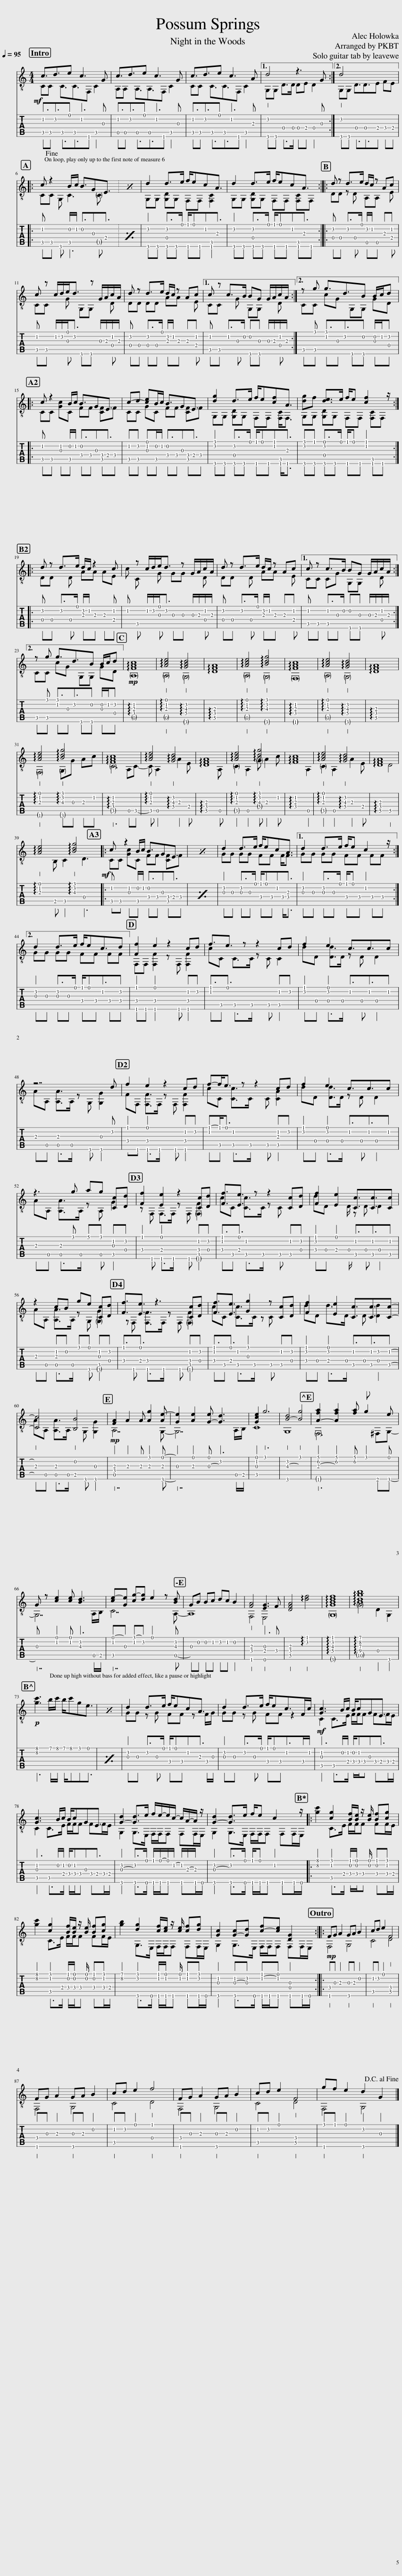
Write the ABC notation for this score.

X:1
%%score { ( 1 2 ) | ( 3 4 ) }
L:1/8
Q:1/4=95
M:4/4
I:linebreak $
K:C
V:1 treble-8
V:2 treble-8
V:3 tab stafflines=6 strings="E2,A2,D3,G3,B3,E4 "
V:4 tab stafflines=6 strings="E2,A2,D3,G3,B3,E4 "
V:1
!mf! c3/2d3/2e c3 G | c3/2d3/2e c3 G | c3/2d3/2e c3 A |1 d4 z3 G :|2 d4 x4 |:$ %5
 c z2 B/c/ B3/2GE3/2!fine! | x8 | d2 d>e f/ecA3/2 | d2 d>e f/ecA3/2 :: d z d>e d/c/ z Ac |$ %10
 c z c/d/e<d z G/A/c/A/ | d z d>e d/c/ z Ac |1 c z c>B BG G/A/c/A/ :|2 z g g3/2d3/2B B/c/d |:$ c z2 B/c/ B3/2GE3/2 | %15
 c-d [ce]B/c/ B3/2GE3/2 | [dg]2 d>e f/e[cf]A3/2 | [dg]f [de]>e f/e [cf]2 z/ ::$ d z d>e d/c/ z2 c | c z c/d/e<d z G/A/c/A/ | %20
 d z d>e d/c/ z Ac |1 c z c>B BG G/A/c/A/ :|2$ z g g3/2d3/2B B/c/d ||!mp! !arpeggio![FAc]8 | !arpeggio![Ace]4 !arpeggio![GBd]4 | %25
 !arpeggio![DFA]8 | !arpeggio![Ace]4 !arpeggio![Bdg]4 | !arpeggio![FAc]8 | !arpeggio![Ace]4 !arpeggio![GBd]4 | !arpeggio![DFA]8 |$ %30
 !arpeggio![Ace]4 !arpeggio![Bdg]4 | !arpeggio![FAc]8 | !arpeggio![Ace]4 !arpeggio![GBd]4 | !arpeggio![DFA]8 | !arpeggio![Ace]4 !arpeggio![Bdg]4 | %35
 !arpeggio![FAc]8 | !arpeggio![Ace]4 !arpeggio![GBd]4 | !arpeggio![DFA]8 |$ !arpeggio![Ace]4 !arpeggio![Bdg]4 |:!mf! c z2 B/c/ B3/2GE3/2 | %40
 x8 | d2 d>e f/ecA3/2 |1 d2 d>e f/e c2 z/ :|2$ d2 d>e f/ec3/2d || [Ff]2 e2 z2 cd | %45
 f3/2e3/2 z z2 cd | f2 e2 c3/2c3/2c |$ z7 d | f2 e2 z2 cd | f-f<e z z2 cd | %50
 f2 e2 c3/2c3/2c |$ z3 g ag [Cc][Dd] | [Ff]2 [Ee]2 z2 [Cc][Dd] | [Ff]3/2[Ee]3/2 z z2 [Cc][Dd] | [Ff]2 [Ee]2 [Cc]3/2[Cc]3/2[Cc] |$ %55
 z2 cB ge [Cc][Dd] | [Ff]3/2[Ee]3/2 z3 [Cc][Dd] | [Ff]3/2[Ee]3/2 [Gg]2 z [Cc][Dd] | [Ff]2 [Ee]2 [Cc]3/2[Cc]3/2[Cc]- |$ [Cc]4 [B,B]4 | %60
!mp! [FA]2 A2 A [Ag]2 [Ae-] | [Ge]2 [Ae]2 [G-e] [Gd]3 | [Gce]2 g6 | [B-d]4 [Bg]4 | [A-fa]2 [Afa]2 [fa] g2 e |$ %65
 G z [ce]2 [ce] [Bd]3 | [ce-][Ge] [cg-][dg] e2 z [Bd] | GB Bc dc B2 | [FA]4 [EG]3 F | [DFA]4 !arpeggio![df]4 | %70
 !arpeggio![GBdf]8 | !arpeggio![Bdgb]8 |$!p! [gc']3 b/c'/ b/c'ge3/2 | x8 | d2 d>e f/ecA3/2 | %75
 d2 d>e f/ec>Fc/ |!mf! [Gc]3 B/c/ B/cGE3/2 |$ [Gc]3 B/c/ B/cGE3/2 | [G-d]2 [Gd]>e f/e/-e/c/- c/A/-A/ z/ | [G-d]2 [Gd]>e f/e c2 z/ |: %80
 [gc']2 [cg]2 [Bf]/[Be]/ z/ [Be]/ [Bf][cg] |$ [gc']2 [cg]2 [Bf]/[Be]/ z/ [Be]/ [Bf][cg] | [gb]2 [dg]2 [cf]/[ce]/ z/ [ce]/ [cf][dg] | [Gc]2 [G-c][Gd] [c-f][ce] [DG]2 ::!mp! FG A2 GA B2 | %85
 cd e2 F4 |$ FG A2 GA B2 | cd e2 f4 | FG A2 GA B2 | cd e2 F4 | %90
 gf e2 d2 G2!D.C.! |] %91
V:2
 CC C3/2C3/2F, C2 | A,A, A,3/2A,3/2F, C2 | CC C3/2C3/2F, C2 |1 G,G, D>D DE D2 :|2 G,G, D3/2D3/2E FE |:$ %5
 CC G, C3 C x | x8 | G,G, [G,D]G, F,F, [F,C]2 | G,G, [G,D]G, F,F, [F,C]F, :: DD z D A,A, x E |$ %10
 CC x G G,G, x D | DD DD AA x E |1 CC x G G,G, x D :|2 CC cG G,G, GD |:$ CC [Gc]C FF [CF]F | %15
 CC GC FF [CF]F | G,G, [G,D]G, F,F, [F,C]<F, | G,G, [G,D]G, F,F, [F,C]F, ::$ DD x D AA AE | x C x G GG x D | %20
 DD x D AA x E |1 CC CG G,G, x D :|2$ CC cG G,G, GD || A,8 | A,4 G,4 | %25
 x8 | A,4 G,4 | F,8 | A,4 G,4 | x8 |$ %30
 F,4 G,G Ac | C6 A,C- | C A,2 x2 A2 E | x7 A, | C2 A,2 G A2 c | %35
 x6 A,2 | C2 A,2 x A2 E | x4 D4 |$ x2 B, C2 D3 |: CC [Gc]C FF [CF]F | %40
 x8 | GG GG FF F<F |1 GG GG FF FF :|2$ GG GG FF FF || F,F, [F,F]2 z F, [F,F]2 | %45
 cC C>C z C C2 | dD [Dd]>D z D D2 |$ AA, [A,A]>A, z G, [G,G]2 | FF, [F,F]>F, z F, [F,F]2 | cC [Cc]>C x C [CA]2 | %50
 dD [Dd]>D z D D2 |$ AA, [A,A]>A, z A, G2 | z F, F,>F, z F, [F,F]2 | cC [Cc]>C z C x2 | dD x3/2 D/ z D D2 |$ %55
 AA, [A,A]>A, z G, [G,G]2 | z F, [F,F]>F, z F, [F,F]2 | cC [Cc]>C z C x2 | dD d>D x D [Dd]2 |$ AA, [A,A]>A, x G, [G,G]2 | %60
 A,7 G,- | G,7 A,/B,/ | C8 | G,8 | F,6 ^F,G,- |$ %65
 G,7 A,/B,/ | C7 A,- | A,8 | F,4 E,4 | x8 | %70
 G,8 | G4 D2 G,2 |$ x8 | x8 | GG z G FF z F/G/ | %75
 GG z G FF z2 | C2 C>E F/F/F FF/E/ |$ C2 C>E F/F/F FF/E/ | G,2 G,>E, F,/F,/F, F,F,/E,/ | G,2 G,>E, F,/F,/F, F,F,/E,/ |: %80
 x2 C>E F/F/F FF/E/ |$ x2 C>E F/F/F FF/E/ | x2 G,>E, F,/F,/F, F,F,/E,/ | G,2 G,>E, F,/F,/F, F,F,/E,/ :: F,4 G,4 | %85
 C4 D4 |$ F,4 G,4 | C4 D4 | F,4 G,4 | C4 D4 | %90
 F,4 G,4 |] %91
V:3
 !2!C3/2!2!D3/2!1!E !2!C3 !3!G, | !2!C3/2!2!D3/2!1!E !2!C3 !3!G, | !2!C3/2!2!D3/2!1!E !2!C3 !3!A, |1 !2!D4 x3 !3!G, :|2 !2!D4 x4 |:$ %5
 !2!C x2 !2!B,/!2!C/ !2!B,3/2!3!G,!4!E,3/2 | x8 | !2!D2 !2!D>!1!E !1!F/!1!E!2!C!3!A,3/2 | !2!D2 !2!D>!1!E !1!F/!1!E!2!C!3!A,3/2 :: !2!D x !2!D>!1!E !2!D/!2!C/ x !3!A,!2!C |$ %10
 !2!C x !2!C/!2!D/!1!E<!2!D x !3!G,/!3!A,/!2!C/!3!A,/ | !2!D x !2!D>!1!E !2!D/!2!C/ x !3!A,!2!C |1 !2!C x !2!C>!2!B, !2!B,!3!G, !3!G,/!3!A,/!2!C/!3!A,/ :|2 x !1!G !1!G3/2!2!D3/2!2!B, !2!B,/!2!C/!2!D |:$ !2!C x2 !2!B,/!2!C/ !2!B,3/2!3!G,!4!E,3/2 | %15
 !2!C!2!D [!2!C!1!E]!2!B,/!2!C/ !2!B,3/2!3!G,!4!E,3/2 | [!2!D!1!G]2 !2!D>!1!E !1!F/!1!E[!2!C!1!F]!3!A,3/2 | [!2!D!1!G]!1!F [!2!D!1!E]>!1!E !1!F/!1!E [!2!C!1!F]2 x/ ::$ !2!D x !2!D>!1!E !2!D/!2!C/ x2 !2!C | !2!C x !2!C/!2!D/!1!E<!2!D x !3!G,/!3!A,/!2!C/!3!A,/ | %20
 !2!D x !2!D>!1!E !2!D/!2!C/ x !3!A,!2!C |1 !2!C x !2!C>!2!B, !2!B,!3!G, !3!G,/!3!A,/!2!C/!3!A,/ :|2$ x !1!G !1!G3/2!2!D3/2!2!B, !2!B,/!2!C/!2!D || !arpeggio![!4!F,!3!A,!2!C]8 | !arpeggio![!3!A,!2!C!1!E]4 !arpeggio![!4!G,!3!B,!2!D]4 | %25
 !arpeggio![!5!D,!4!F,!3!A,]8 | !arpeggio![!3!A,!2!C!1!E]4 !arpeggio![!3!B,!2!D!1!G]4 | !arpeggio![!4!F,!3!A,!2!C]8 | !arpeggio![!3!A,!2!C!1!E]4 !arpeggio![!4!G,!3!B,!2!D]4 | !arpeggio![!5!D,!4!F,!3!A,]8 |$ %30
 !arpeggio![!3!A,!2!C!1!E]4 !arpeggio![!3!B,!2!D!1!G]4 | !arpeggio![!4!F,!3!A,!2!C]8 | !arpeggio![!3!A,!2!C!1!E]4 !arpeggio![!4!G,!3!B,!2!D]4 | !arpeggio![!5!D,!4!F,!3!A,]8 | !arpeggio![!3!A,!2!C!1!E]4 !arpeggio![!3!B,!2!D!1!G]4 | %35
 !arpeggio![!4!F,!3!A,!2!C]8 | !arpeggio![!3!A,!2!C!1!E]4 !arpeggio![!4!G,!3!B,!2!D]4 | !arpeggio![!5!D,!4!F,!3!A,]8 |$ !arpeggio![!3!A,!2!C!1!E]4 !arpeggio![!3!B,!2!D!1!G]4 |: !2!C x2 !2!B,/!2!C/ !2!B,3/2!3!G,!4!E,3/2 | %40
 x8 | !2!D2 !2!D>!1!E !1!F/!1!E!2!C!3!A,3/2 |1 !2!D2 !2!D>!1!E !1!F/!1!E !2!C2 x/ :|2$ !2!D2 !2!D>!1!E !1!F/!1!E!2!C3/2!2!D || [!4!F,!1!F]2 !1!E2 x2 !2!C!2!D | %45
 !1!F3/2!1!E3/2 x x2 !2!C!2!D | !1!F2 !1!E2 !2!C3/2!2!C3/2!2!C |$ x7 !2!D | !1!F2 !1!E2 x2 !2!C!2!D | !1!F-!1!F<!1!E x x2 !2!C!2!D | %50
 !1!F2 !1!E2 !2!C3/2!2!C3/2!2!C |$ x3 !1!G !1!A!1!G [!5!C,!2!C][!4!D,!2!D] | [!4!F,!1!F]2 [!4!E,!1!E]2 x2 [!5!C,!2!C][!4!D,!2!D] | [!4!F,!1!F]3/2[!4!E,!1!E]3/2 x x2 [!5!C,!2!C][!4!D,!2!D] | [!4!F,!1!F]2 [!4!E,!1!E]2 [!5!C,!2!C]3/2[!5!C,!2!C]3/2[!5!C,!2!C] |$ %55
 x2 !2!C!2!B, !1!G!1!E [!5!C,!2!C][!4!D,!2!D] | [!4!F,!1!F]3/2[!4!E,!1!E]3/2 x3 [!5!C,!2!C][!4!D,!2!D] | [!4!F,!1!F]3/2[!4!E,!1!E]3/2 [!3!G,!1!G]2 x [!5!C,!2!C][!4!D,!2!D] | [!4!F,!1!F]2 [!4!E,!1!E]2 [!5!C,!2!C]3/2[!5!C,!2!C]3/2[!5!C,!2!C]- |$ !5!x4 [!5!B,,!2!B,]4 | %60
 [!4!F,!3!A,]2 !3!A,2 !3!A, [!3!A,!1!G]2 [!3!A,!1!E-] | !3!G,2 [!3!A,!1!E]2 [!3!G,-!1!E] [!3!x!2!D]3 | [!3!G,!2!C!1!E]2 !1!G6 | [!3!B,-!2!D]4 [!3!x!1!G]4 | [!3!A,-!2!F!1!A]2 [!3!x!2!F!1!A]2 [!2!F!1!A] !1!G2 !1!E |$ %65
 !3!G, x [!2!C!1!E]2 [!2!C!1!E] [!3!B,!2!D]3 | [!2!C!1!E-]!3!G, [!2!C!1!G-]!2!D !1!E2 x [!3!B,!2!D] | !3!G,!2!B, !2!B,!2!C !2!D!2!C !2!B,2 | [!4!F,!3!A,]4 [!4!E,!3!G,]3 !4!F, | [!5!D,!4!F,!3!A,]4 !arpeggio![!2!D!1!F]4 | %70
 !arpeggio![!4!G,!3!B,!2!D!1!F]8 | !arpeggio![!4!B,!3!D!2!G!1!B]8 |$ [!2!G!1!c]3 !1!B/!1!c/ !1!B/!1!c!1!G!1!E3/2 | x8 | !2!D2 !2!D>!1!E !1!F/!1!E!2!C!3!A,3/2 | %75
 !2!D2 !2!D>!1!E !1!F/!1!E!2!C>!4!F,!2!C/ | [!3!G,!2!C]3 !2!B,/!2!C/ !2!B,/!2!C!3!G,!4!E,3/2 |$ [!3!G,!2!C]3 !2!B,/!2!C/ !2!B,/!2!C!3!G,!4!E,3/2 | [!3!G,-!2!D]2 [!3!x!2!D]>!1!E !1!F/!1!E/-!1!E/!2!C/- !2!C/!3!A,/-!3!A,/ x/ | [!3!G,-!2!D]2 [!3!x!2!D]>!1!E !1!F/!1!E !2!C2 x/ |: %80
 [!2!G!1!c]2 [!2!C!1!G]2 [!2!B,!1!F]/[!2!B,!1!E]/ x/ [!2!B,!1!E]/ [!2!B,!1!F][!2!C!1!G] |$ [!2!G!1!c]2 [!2!C!1!G]2 [!2!B,!1!F]/[!2!B,!1!E]/ x/ [!2!B,!1!E]/ [!2!B,!1!F][!2!C!1!G] | [!2!G!1!B]2 [!2!D!1!G]2 [!2!C!1!F]/[!2!C!1!E]/ x/ [!2!C!1!E]/ [!2!C!1!F][!2!D!1!G] | [!3!G,!2!C]2 [!3!G,-!2!C][!3!G,!2!D] [!2!C-!1!F][!2!C!1!E] [!4!D,!3!G,]2 :: !4!F,!3!G, !3!A,2 !3!G,!3!A, !2!B,2 | %85
 !2!C!2!D !1!E2 !4!F,4 |$ !4!F,!3!G, !3!A,2 !3!G,!3!A, !2!B,2 | !2!C!2!D !1!E2 !1!F4 | !4!F,!3!G, !3!A,2 !3!G,!3!A, !2!B,2 | !2!C!2!D !1!E2 !4!F,4 | %90
 !1!G!1!F !1!E2 !2!D2 !3!G,2 |] %91
V:4
 !5!C,!5!C, !5!C,3/2!5!C,3/2!6!F,, !5!C,2 | !5!A,,!5!A,, !5!A,,3/2!5!A,,3/2!6!F,, !5!C,2 | !5!C,!5!C, !5!C,3/2!5!C,3/2!6!F,, !5!C,2 |1 !6!G,,!6!G,, !4!D,>!4!D, !4!D,!4!E, !4!D,2 :|2 !6!G,,!6!G,, !4!D,3/2!4!D,3/2!4!E, !4!F,!4!E, |:$ %5
 !5!C,!5!C, !6!G,, !5!C,3 !5!C, x | x8 | !6!G,,!6!G,, [!6!G,,!4!D,]!6!G,, !6!F,,!6!F,, [!6!F,,!5!C,]2 | !6!G,,!6!G,, [!6!G,,!4!D,]!6!G,, !6!F,,!6!F,, [!6!F,,!5!C,]!6!F,, :: !4!D,!4!D, x !4!D, !5!A,,!5!A,, x !4!E, |$ %10
 !5!C,!5!C, x !3!G, !6!G,,!6!G,, x !4!D, | !4!D,!4!D, !4!D,!4!D, !3!A,!3!A, x !4!E, |1 !5!C,!5!C, x !3!G, !6!G,,!6!G,, x !4!D, :|2 !5!C,!5!C, !2!C!3!G, !6!G,,!6!G,, !3!G,!4!D, |:$ !5!C,!5!C, [!3!G,!2!C]!5!C, !4!F,!4!F, [!5!C,!4!F,]!4!F, | %15
 !5!C,!5!C, !3!G,!5!C, !4!F,!4!F, [!5!C,!4!F,]!4!F, | !6!G,,!6!G,, [!6!G,,!4!D,]!6!G,, !6!F,,!6!F,, [!6!F,,!5!C,]<!6!F,, | !6!G,,!6!G,, [!6!G,,!4!D,]!6!G,, !6!F,,!6!F,, [!6!F,,!5!C,]!6!F,, ::$ !4!D,!4!D, x !4!D, !3!A,!3!A, !3!A,!4!E, | x !5!C, x !3!G, !3!G,!3!G, x !4!D, | %20
 !4!D,!4!D, x !4!D, !3!A,!3!A, x !4!E, |1 !5!C,!5!C, !5!C,!3!G, !6!G,,!6!G,, x !4!D, :|2$ !5!C,!5!C, !2!C!3!G, !6!G,,!6!G,, !3!G,!4!D, || !5!A,,8 | !5!A,,4 !6!G,,4 | %25
 x8 | !5!A,,4 !6!G,,4 | !6!F,,8 | !5!A,,4 !6!G,,4 | x8 |$ %30
 !6!F,,4 !6!G,,!3!G, !3!A,!2!C | !5!C,6 !5!A,,!5!C,- | !5!C, !5!A,,2 x2 !3!A,2 !4!E, | x7 !5!A,, | !5!C,2 !5!A,,2 !4!G, !3!A,2 !2!C | %35
 x6 !5!A,,2 | !5!C,2 !5!A,,2 x !3!A,2 !4!E, | x4 !5!D,4 |$ x2 !5!B,, !5!C,2 !4!D,3 |: !5!C,!5!C, [!3!G,!2!C]!5!C, !4!F,!4!F, [!5!C,!4!F,]!4!F, | %40
 x8 | !3!G,!3!G, !3!G,!3!G, !4!F,!4!F, !4!F,<!4!F, |1 !3!G,!3!G, !3!G,!3!G, !4!F,!4!F, !4!F,!4!F, :|2$ !3!G,!3!G, !3!G,!3!G, !4!F,!4!F, !4!F,!4!F, || !6!F,,!6!F,, [!6!F,,!4!F,]2 x !6!F,, [!6!F,,!4!F,]2 | %45
 !2!C!5!C, !5!C,>!5!C, x !5!C, !5!C,2 | !2!D!4!D, [!4!D,!2!D]>!4!D, x !4!D, !4!D,2 |$ !3!A,!5!A,, [!5!A,,!3!A,]>!5!A,, x !6!G,, [!6!G,,!3!G,]2 | !4!F,!6!F,, [!6!F,,!4!F,]>!6!F,, x !6!F,, [!6!F,,!4!F,]2 | !2!C!5!C, [!5!C,!2!C]>!5!C, x !5!C, [!5!C,!3!A,]2 | %50
 !2!D!4!D, [!4!D,!2!D]>!4!D, x !4!D, !4!D,2 |$ !3!A,!5!A,, [!5!A,,!3!A,]>!5!A,, x !5!A,, !3!G,2 | x !6!F,, !6!F,,>!6!F,, x !6!F,, [!6!F,,!4!F,]2 | !2!C!5!C, [!5!C,!2!C]>!5!C, x !5!C, x2 | !2!D!4!D, x3/2 !4!D,/ x !4!D, !4!D,2 |$ %55
 !3!A,!5!A,, [!5!A,,!3!A,]>!5!A,, x !6!G,, [!6!G,,!3!G,]2 | x !6!F,, [!6!F,,!4!F,]>!6!F,, x !6!F,, [!6!F,,!4!F,]2 | !2!C!5!C, [!5!C,!2!C]>!5!C, x !5!C, x2 | !2!D!4!D, !2!D>!4!D, x !4!D, [!4!D,!2!D]2 |$ !3!A,!5!A,, [!5!A,,!3!A,]>!5!A,, x !6!G,, [!6!G,,!3!G,]2 | %60
 !5!A,,7 !6!G,,- | !6!x7 !5!A,,/!5!B,,/ | !5!C,8 | !6!G,,8 | !6!F,,6 !6!^F,,!6!G,,- |$ %65
 !6!x7 !5!A,,/!5!B,,/ | !5!C,7 !5!A,,- | !5!x8 | !6!F,,4 !6!E,,4 | x8 | %70
 !6!G,,8 | !5!G,4 !4!D,2 !6!G,,2 |$ x8 | x8 | !3!G,!3!G, x !3!G, !4!F,!4!F, x !4!F,/!3!G,/ | %75
 !3!G,!3!G, x !3!G, !4!F,!4!F, x2 | !5!C,2 !5!C,>!4!E, !4!F,/!4!F,/!4!F, !4!F,!4!F,/!4!E,/ |$ !5!C,2 !5!C,>!4!E, !4!F,/!4!F,/!4!F, !4!F,!4!F,/!4!E,/ | !6!G,,2 !6!G,,>!6!E,, !6!F,,/!6!F,,/!6!F,, !6!F,,!6!F,,/!6!E,,/ | !6!G,,2 !6!G,,>!6!E,, !6!F,,/!6!F,,/!6!F,, !6!F,,!6!F,,/!6!E,,/ |: %80
 x2 !5!C,>!4!E, !4!F,/!4!F,/!4!F, !4!F,!4!F,/!4!E,/ |$ x2 !5!C,>!4!E, !4!F,/!4!F,/!4!F, !4!F,!4!F,/!4!E,/ | x2 !6!G,,>!6!E,, !6!F,,/!6!F,,/!6!F,, !6!F,,!6!F,,/!6!E,,/ | !6!G,,2 !6!G,,>!6!E,, !6!F,,/!6!F,,/!6!F,, !6!F,,!6!F,,/!6!E,,/ :: !6!F,,4 !6!G,,4 | %85
 !5!C,4 !5!D,4 |$ !6!F,,4 !6!G,,4 | !5!C,4 !4!D,4 | !6!F,,4 !6!G,,4 | !5!C,4 !5!D,4 | %90
 !6!F,,4 !6!G,,4 |] %91
